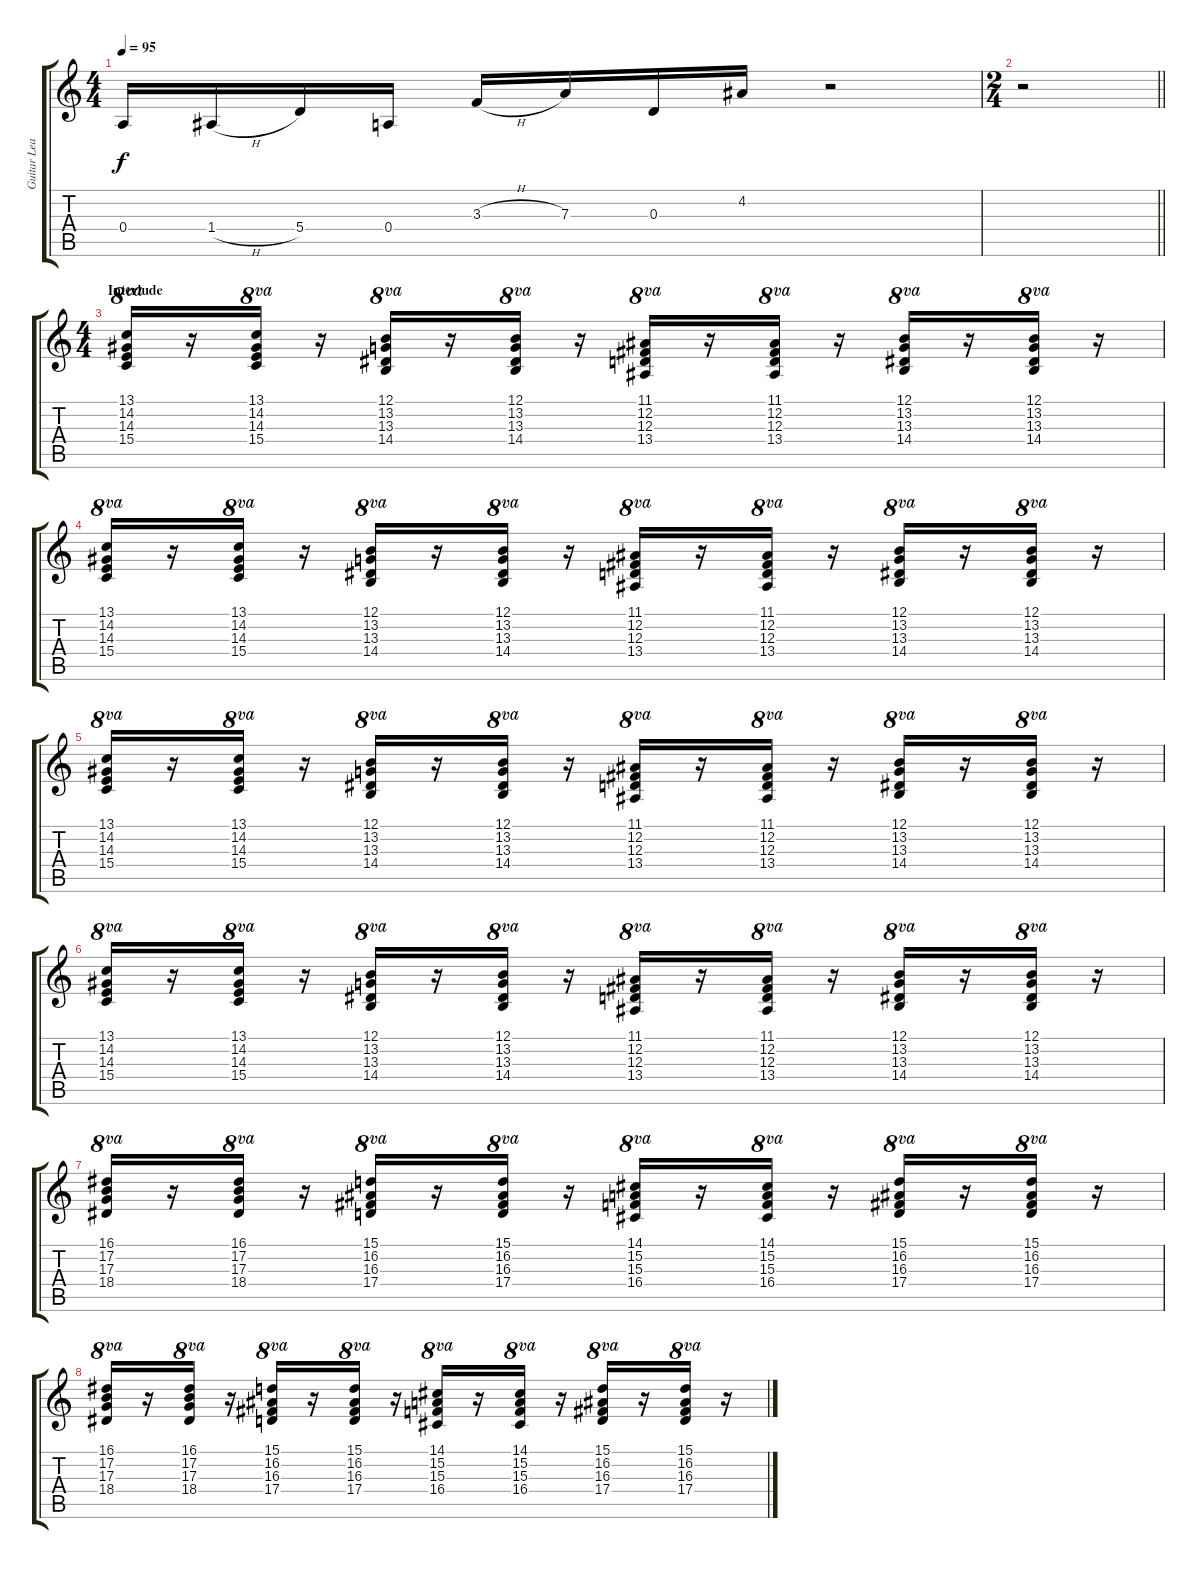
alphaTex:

\track ("Guitar Lead" "Guitar Lea") {instrument overdrivenguitar}
\staff {score tabs}
\tuning (B3 Gb3 D3 A2 E2 B1) {hide}
\ts (4 4)
\tempo 95
\clef g2
\ks c
0.4.16{dy f} 1.4{h}.16 5.4.16 0.4.16 3.3{h}.16 7.3.16 0.3.16 4.2.16 r.2 |
\ts (2 4)
\barLineRight lightlight
r.2 |
\ts (4 4)
\section ("" "Interlude")
(13.1 14.2 14.3 15.4).16{ot 8va instrument electricguitarclean} r.16 (13.1 14.2 14.3 15.4).16{ot 8va} r.16 (12.1 13.2 13.3 14.4).16{ot 8va} r.16 (12.1 13.2 13.3 14.4).16{ot 8va} r.16 (11.1 12.2 12.3 13.4).16{ot 8va} r.16 (11.1 12.2 12.3 13.4).16{ot 8va} r.16 (12.1 13.2 13.3 14.4).16{ot 8va} r.16 (12.1 13.2 13.3 14.4).16{ot 8va} r.16 |
(13.1 14.2 14.3 15.4).16{ot 8va} r.16 (13.1 14.2 14.3 15.4).16{ot 8va} r.16 (12.1 13.2 13.3 14.4).16{ot 8va} r.16 (12.1 13.2 13.3 14.4).16{ot 8va} r.16 (11.1 12.2 12.3 13.4).16{ot 8va} r.16 (11.1 12.2 12.3 13.4).16{ot 8va} r.16 (12.1 13.2 13.3 14.4).16{ot 8va} r.16 (12.1 13.2 13.3 14.4).16{ot 8va} r.16 |
(13.1 14.2 14.3 15.4).16{ot 8va} r.16 (13.1 14.2 14.3 15.4).16{ot 8va} r.16 (12.1 13.2 13.3 14.4).16{ot 8va} r.16 (12.1 13.2 13.3 14.4).16{ot 8va} r.16 (11.1 12.2 12.3 13.4).16{ot 8va} r.16 (11.1 12.2 12.3 13.4).16{ot 8va} r.16 (12.1 13.2 13.3 14.4).16{ot 8va} r.16 (12.1 13.2 13.3 14.4).16{ot 8va} r.16 |
(13.1 14.2 14.3 15.4).16{ot 8va} r.16 (13.1 14.2 14.3 15.4).16{ot 8va} r.16 (12.1 13.2 13.3 14.4).16{ot 8va} r.16 (12.1 13.2 13.3 14.4).16{ot 8va} r.16 (11.1 12.2 12.3 13.4).16{ot 8va} r.16 (11.1 12.2 12.3 13.4).16{ot 8va} r.16 (12.1 13.2 13.3 14.4).16{ot 8va} r.16 (12.1 13.2 13.3 14.4).16{ot 8va} r.16 |
(16.1 17.2 17.3 18.4).16{ot 8va} r.16 (16.1 17.2 17.3 18.4).16{ot 8va} r.16 (15.1 16.2 16.3 17.4).16{ot 8va} r.16 (15.1 16.2 16.3 17.4).16{ot 8va} r.16 (14.1 15.2 15.3 16.4).16{ot 8va} r.16 (14.1 15.2 15.3 16.4).16{ot 8va} r.16 (15.1 16.2 16.3 17.4).16{ot 8va} r.16 (15.1 16.2 16.3 17.4).16{ot 8va} r.16 |
(16.1 17.2 17.3 18.4).16{ot 8va} r.16 (16.1 17.2 17.3 18.4).16{ot 8va} r.16 (15.1 16.2 16.3 17.4).16{ot 8va} r.16 (15.1 16.2 16.3 17.4).16{ot 8va} r.16 (14.1 15.2 15.3 16.4).16{ot 8va} r.16 (14.1 15.2 15.3 16.4).16{ot 8va} r.16 (15.1 16.2 16.3 17.4).16{ot 8va} r.16 (15.1 16.2 16.3 17.4).16{ot 8va} r.16
